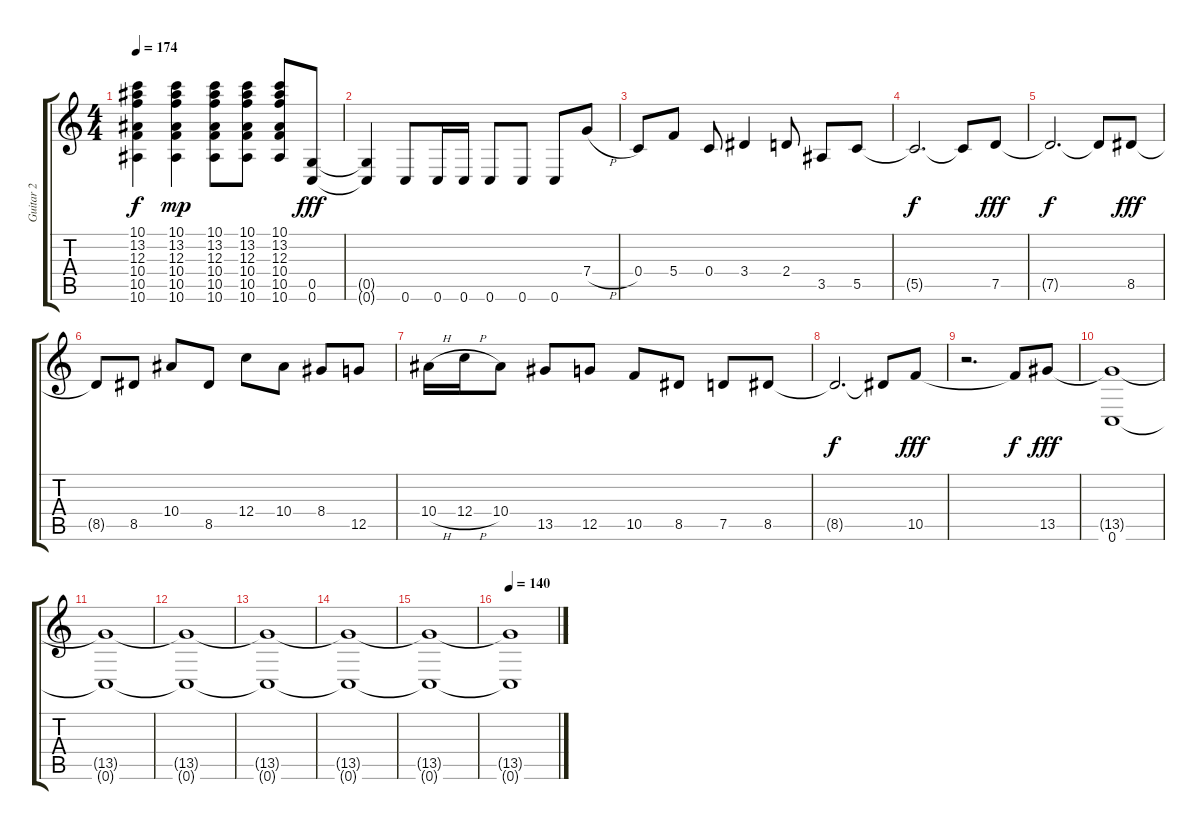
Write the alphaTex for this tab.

\track ("Guitar 2" "Guitar 2") {instrument distortionguitar}
\staff {score tabs}
\tuning (D4 A3 F3 C3 G2 C2) {hide}
\ts (4 4)
\tempo 174
\clef g2
\ks c
(10.1{t} 13.2{t} 12.3{t} 10.4{t} 10.5{t} 10.6{t}).4{dy f} (10.1 13.2 12.3 10.4 10.5 10.6).4{dy mp} (10.1 13.2 12.3 10.4 10.5 10.6).8 (10.1 13.2 12.3 10.4 10.5 10.6).8 (10.1 13.2 12.3 10.4 10.5 10.6).8 (0.5 0.6).8{dy fff} |
(0.5{t} 0.6{t}).4 0.6.8 0.6.16 0.6.16 0.6.8 0.6.8 0.6.8 7.4{h}.8 |
0.4.8 5.4.8 0.4.8 3.4.4 2.4.8 3.5.8 5.5.8 |
5.5{t}.2{d dy f} 5.5{t}.8 7.5.8{dy fff} |
7.5{t}.2{d dy f} 7.5{t}.8 8.5.8{dy fff} |
8.5{t}.8 8.5.8 10.4.8 8.5.8 12.4.8 10.4.8 8.4.8 12.5.8 |
10.4{h}.16 12.4{h}.16 10.4.8 13.5.8 12.5.8 10.5.8 8.5.8 7.5.8 8.5.8 |
8.5{t}.2{d dy f} 8.5{t}.8 10.5.8{dy fff} |
r.2{d} 10.5{t}.8{dy f} 13.5.8{dy fff} |
(13.5{t} 0.6).1 |
(13.5{t} 0.6{t}).1 |
(13.5{t} 0.6{t}).1 |
(13.5{t} 0.6{t}).1 |
(13.5{t} 0.6{t}).1 |
(13.5{t} 0.6{t}).1 |
\tempo 140
(13.5{t} 0.6{t}).1
